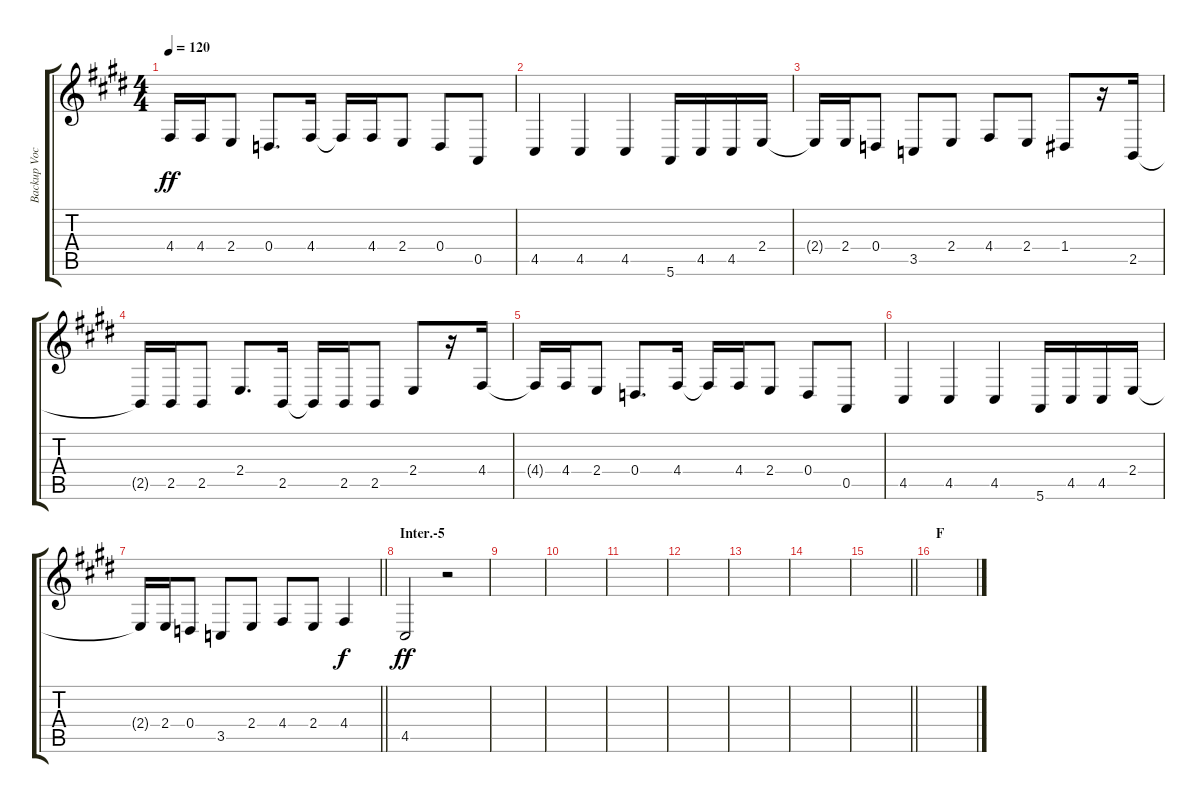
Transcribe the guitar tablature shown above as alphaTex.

\track ("Backup Vocals" "Backup Voc") {instrument altosax}
\staff {score tabs}
\tuning (E4 B3 G3 D3 A2 E2) {hide}
\ts (4 4)
\tempo 120
\clef g2
\ks e
4.4{t}.16{dy ff} 4.4.16 2.4.8 0.4.8{d} 4.4.16 4.4{t}.16 4.4.16 2.4.8 0.4.8 0.5.8 |
4.5.4 4.5.4 4.5.4 5.6.16 4.5.16 4.5.16 2.4.16 |
2.4{t}.16 2.4.16 0.4.8 3.5.8 2.4.8 4.4.8 2.4.8 1.4.8 r.16 2.5.16 |
2.5{t}.16 2.5.16 2.5.8 2.4.8{d} 2.5.16 2.5{t}.16 2.5.16 2.5.8 2.4.8 r.16 4.4.16 |
4.4{t}.16 4.4.16 2.4.8 0.4.8{d} 4.4.16 4.4{t}.16 4.4.16 2.4.8 0.4.8 0.5.8 |
4.5.4 4.5.4 4.5.4 5.6.16 4.5.16 4.5.16 2.4.16 |
\barLineRight lightlight
2.4{t}.16 2.4.16 0.4.8 3.5.8 2.4.8 4.4.8 2.4.8 4.4.4{dy f} |
\section ("" "Inter.-5")
4.5.2{dy ff} r.2 |
|
|
|
|
|
|
\barLineRight lightlight
|
\section ("" "F")
